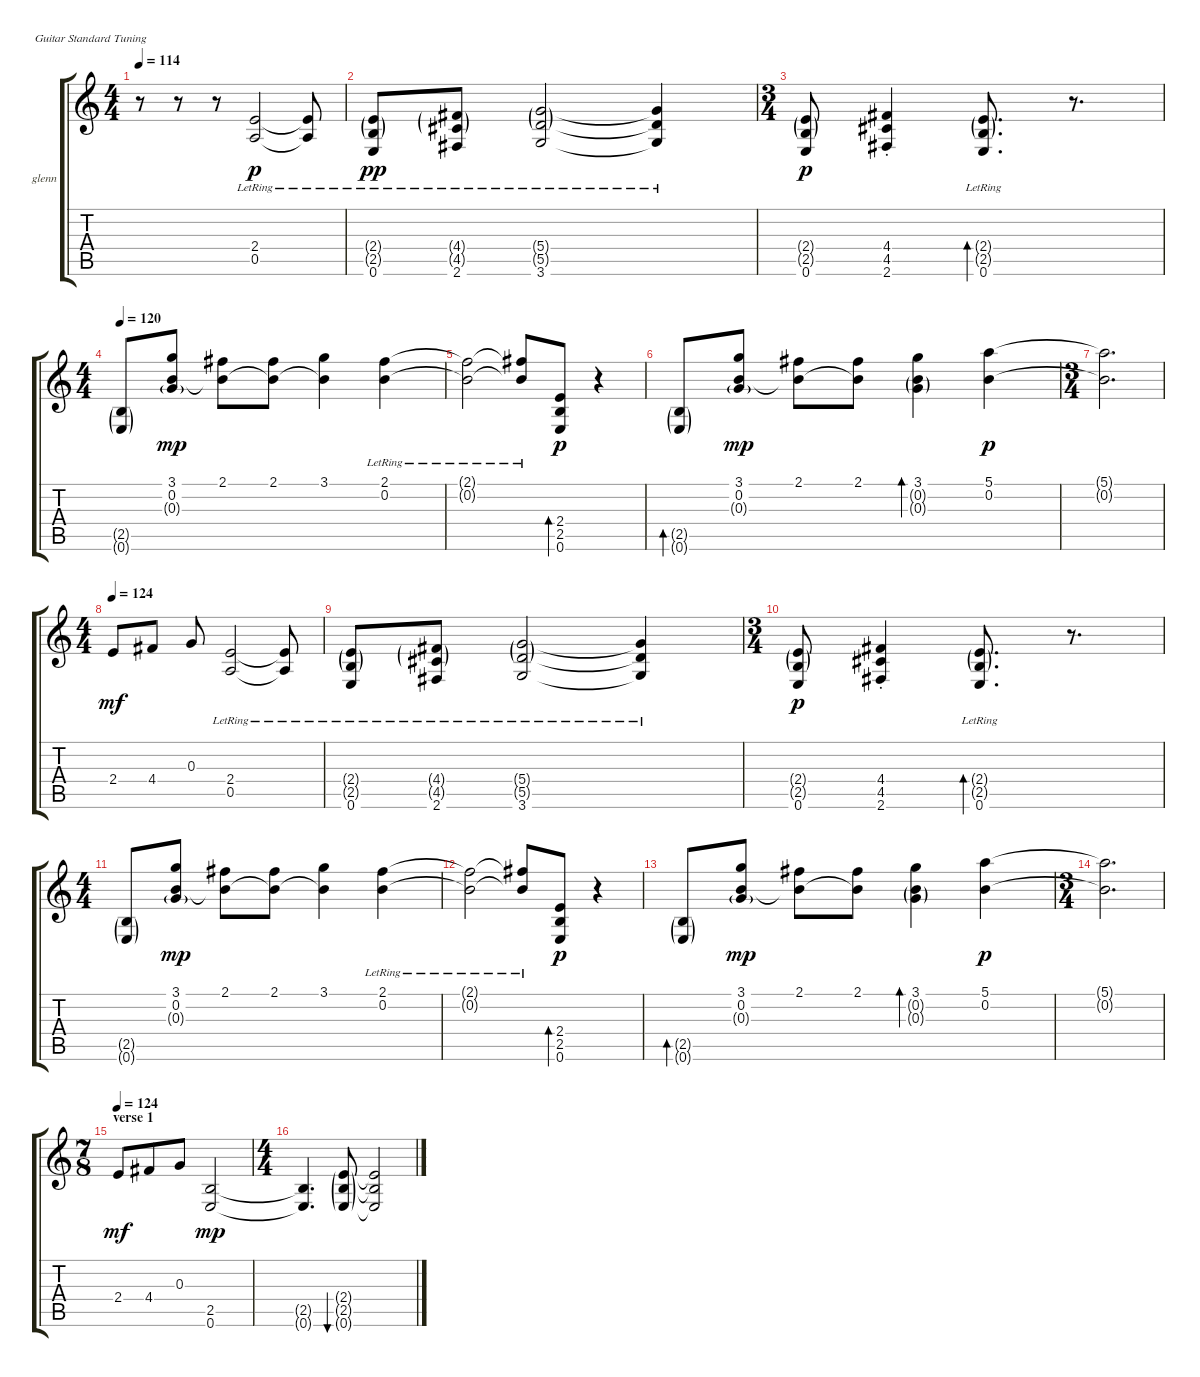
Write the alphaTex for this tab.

\bracketExtendMode groupsimilarinstruments
\firstSystemTrackNameOrientation horizontal
\otherSystemsTrackNameOrientation horizontal
\track ("lead / rythm - glenn" "glenn") {instrument electricguitarclean}
\staff {score tabs}
\tuning (E4 B3 G3 D3 A2 E2)
\ts (4 4)
\tempo 114
\clef g2
\scale
0.395904
\ks c
r.8{dy mp} r.8 r.8 (2.4{lr} 0.5{lr}).2{dy p} (0.5{lr t} 2.4{lr t}).8 |
\scale
0.208191 (0.6{lr} 2.5{g lr} 2.4{g lr}).8{dy pp} (2.6{lr} 4.5{g lr} 4.4{g lr}).8 (3.6{lr} 5.5{g lr} 5.4{g lr}).2 (3.6{lr t} 5.5{lr t} 5.4{lr t}).4 |
\ts (3 4)
\scale
0.333333 (0.6 2.5{g} 2.4{g}).8{dy p} (2.6{st} 4.4{st} 4.5{st}).4 (0.6{lr} 2.5{g lr} 2.4{g lr}).8{d bd 60} r.8{d} |
\ts (4 4)
\tempo 120
\scale
0.333333 (0.6{g} 2.5{g}).8 (3.1 0.2 0.3{g}).8{dy mp} (2.1 0.2{t}).8 (2.1 0.2{t}).8 (3.1 0.2{t}).4 (2.1{lr} 0.2).4 |
\scale
0.333333 (2.1{lr t} 0.2{t}).2 (0.2{t} 2.1{lr t}).8 (0.6 2.5 2.4).8{bd 60 dy p} r.4 |
\scale
0.413796
\scale
0.337625 (0.6{g} 2.5{g}).8{bd 119} (3.1 0.2 0.3{g}).8{dy mp} (2.1 0.2{t}).8 (2.1 0.2{t}).8 (3.1 0.2{g} 0.3{g}).4{bd 81} (5.1 0.2).4{dy p} |
\ts (3 4)
\scale
0.334782
\scale
0.329041 (5.1{t} 0.2{t}).2{d} |
\ts (4 4)
\scale
0.244545
\tempo 124
\scale
0.333333 2.4.8{dy mf} 4.4.8 0.3.8 (2.4{lr} 0.5{lr}).2 (0.5{lr t} 2.4{lr t}).8 |
\scale
0.333333 (0.6{lr} 2.5{g lr} 2.4{g lr}).8 (2.6{lr} 4.5{g lr} 4.4{g lr}).8 (3.6{lr} 5.5{g lr} 5.4{g lr}).2 (3.6{lr t} 5.5{lr t} 5.4{lr t}).4 |
\ts (3 4)
\scale
0.333333 (0.6 2.5{g} 2.4{g}).8{dy p} (2.6{st} 4.4{st} 4.5{st}).4 (0.6{lr} 2.5{g lr} 2.4{g lr}).8{d bd 60} r.8{d} |
\ts (4 4)
\scale
0.333333 (0.6{g} 2.5{g}).8 (3.1 0.2 0.3{g}).8{dy mp} (2.1 0.2{t}).8 (2.1 0.2{t}).8 (3.1 0.2{t}).4 (2.1{lr} 0.2).4 |
\scale
0.333333 (2.1{lr t} 0.2{t}).2 (0.2{t} 2.1{lr t}).8 (0.6 2.5 2.4).8{bd 60 dy p} r.4 |
\scale
0.333333 (0.6{g} 2.5{g}).8{bd 119} (3.1 0.2 0.3{g}).8{dy mp} (2.1 0.2{t}).8 (2.1 0.2{t}).8 (3.1 0.2{g} 0.3{g}).4{bd 81} (5.1 0.2).4{dy p} |
\ts (3 4)
\scale
0.333333 (5.1{t} 0.2{t}).2{d} |
\ts (7 8)
\section ("" "verse 1")
\tempo 124
\scale
0.333333 2.4.8{dy mf} 4.4.8 0.3.8 (2.5 0.6).2{dy mp} |
\ts (4 4)
\scale
0.333333 (2.5{t} 0.6{t}).4{d} (2.4{g} 2.5{g} 0.6{g}).8{bu 119} (2.4{t} 2.5{t} 0.6{t}).2
